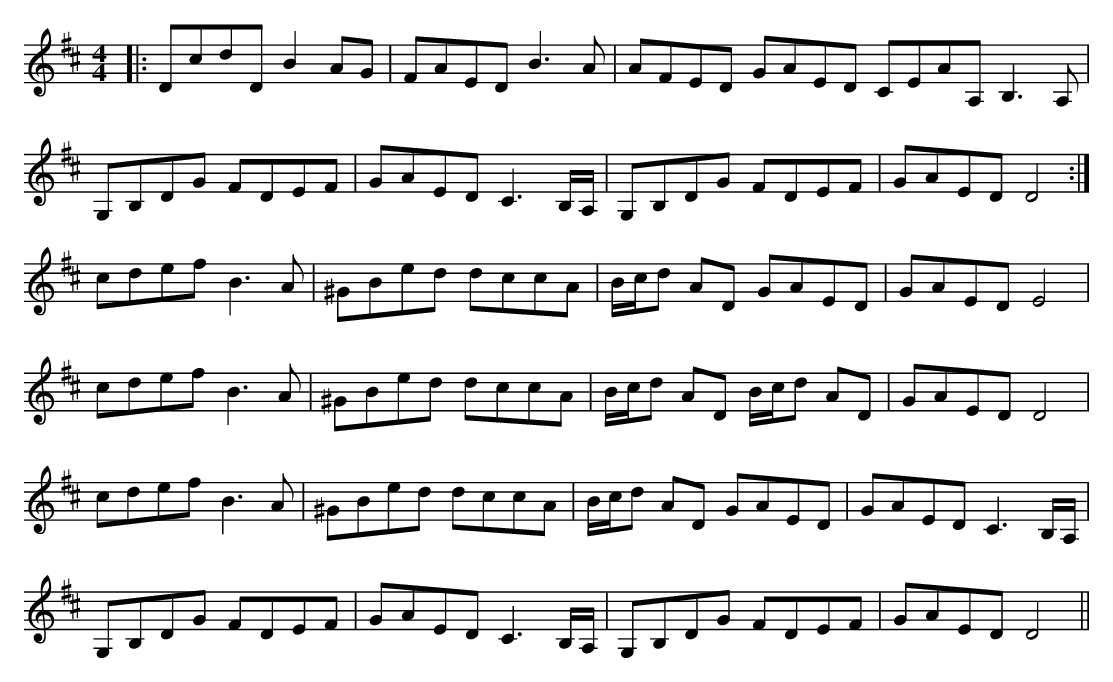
X:1
M:4/4
K:D
|:DcdD B2 AG|FAED B3A|AFED GAED CEAA,B,3A,|
G,B,DG FDEF|GAED C3 B,/A,/|G,B,DG FDEF|GAED D4:|
cdef B3A|^GBed dccA|B/c/d AD GAED|GAED E4|
cdef B3A|^GBed dccA|B/c/d AD B/c/d AD|GAED D4|
cdef B3A|^GBed dccA|B/c/d AD GAED|GAED C3 B,/A,/|
G,B,DG FDEF|GAED C3 B,/A,/|G,B,DG FDEF|GAED D4||
